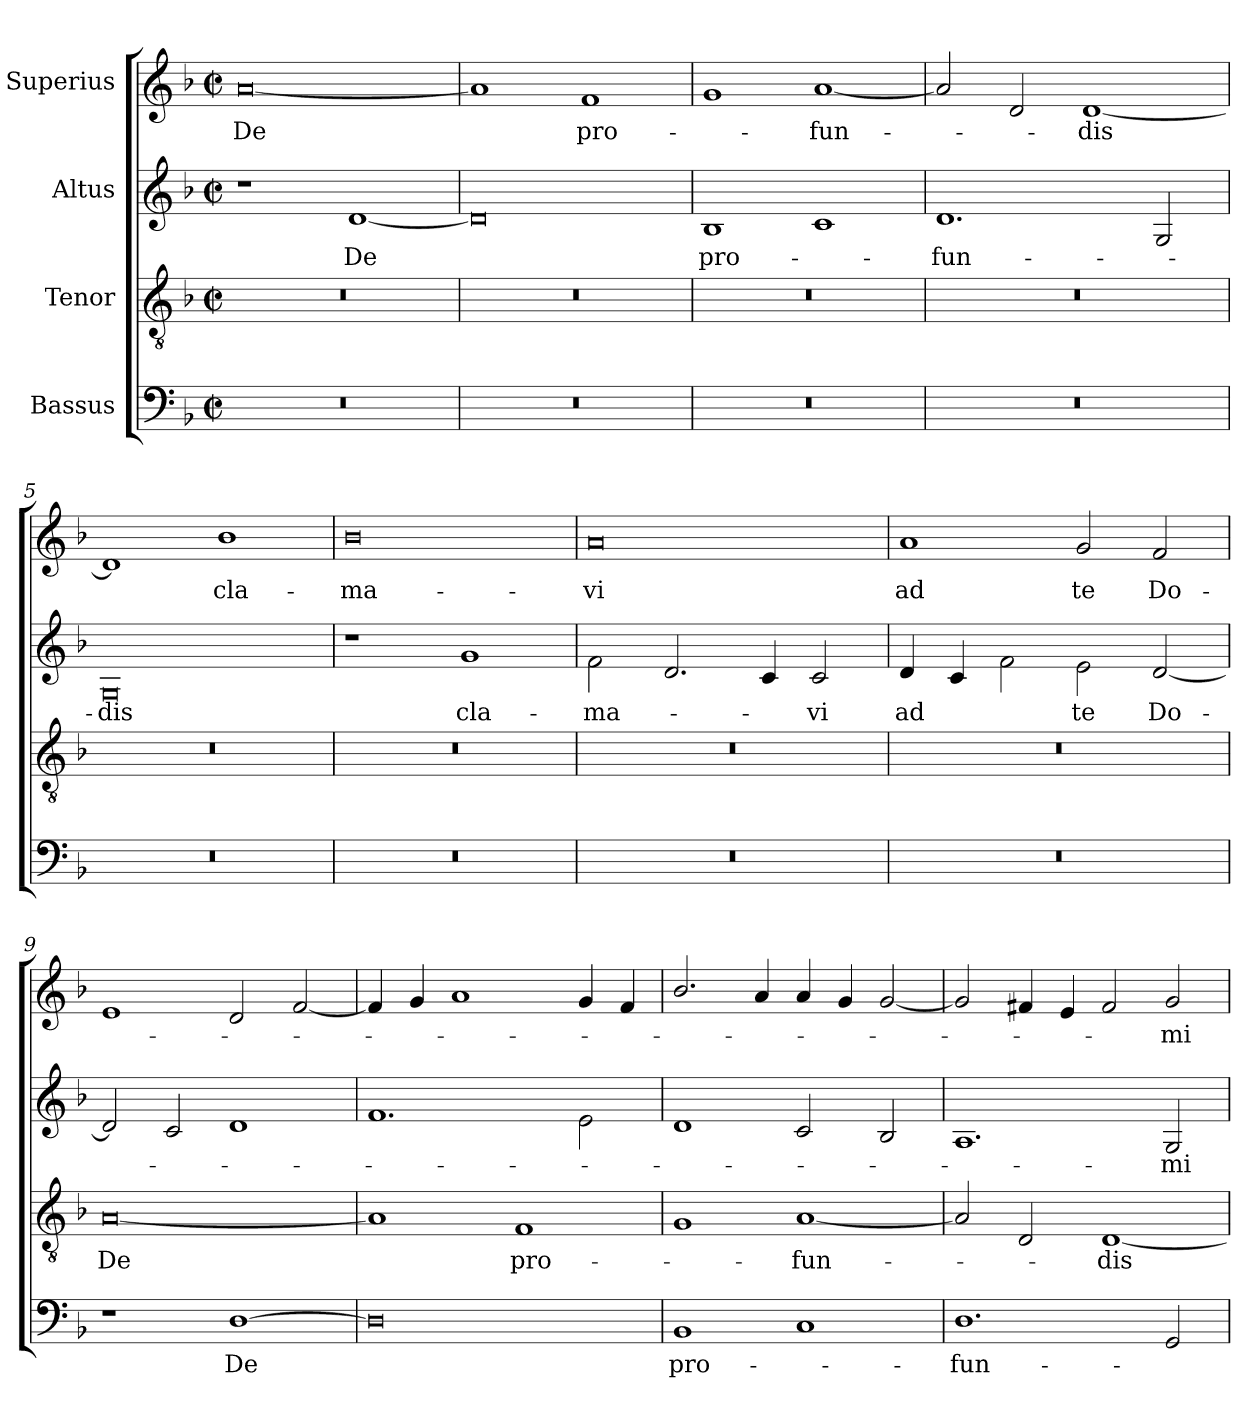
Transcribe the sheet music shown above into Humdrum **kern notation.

**kern	**text	**kern	**text	**kern	**text	**kern	**text
*part4	*part4	*part3	*part3	*part2	*part2	*part1	*part1
*staff4	*staff4	*staff3	*staff3	*staff2	*staff2	*staff1	*staff1
*I"Bassus	*	*I"Tenor	*	*I"Altus	*	*I"Superius	*
*clefF4	*	*clefGv2	*	*clefG2	*	*clefG2	*
*k[b-]	*	*k[b-]	*	*k[b-]	*	*k[b-]	*
*M4/2	*	*M4/2	*	*M4/2	*	*M4/2	*
*met(c|)	*	*met(c|)	*	*met(c|)	*	*met(c|)	*
*MM170	*	*MM170	*	*MM170	*	*MM170	*
=1	=1	=1	=1	=1	=1	=1	=1
!	!	!	!	!	!	!	!LO:LY:b
0r	.	0r	.	1r	.	[0a	De
!	!	!	!	!	!LO:LY:b	!	!
.	.	.	.	[1d	De	.	.
=2	=2	=2	=2	=2	=2	=2	=2
0r	.	0r	.	0d]	.	1a]	.
!	!	!	!	!	!	!	!LO:LY:b
.	.	.	.	.	.	1f	pro-
=3	=3	=3	=3	=3	=3	=3	=3
!	!	!	!	!	!LO:LY:b	!	!
0r	.	0r	.	1B-	-pro-	1g	.
!	!	!	!	!	!	!	!LO:LY:b
.	.	.	.	1c	.	[1a	-fun-
=4	=4	=4	=4	=4	=4	=4	=4
!	!	!	!	!	!LO:LY:b	!	!
0r	.	0r	.	1.d	-fun-	2a/]	.
.	.	.	.	.	.	2d/	.
!	!	!	!	!	!	!	!LO:LY:b
.	.	.	.	.	.	[1d	-dis
.	.	.	.	2G/	.	.	.
=5	=5	=5	=5	=5	=5	=5	=5
!	!	!	!	!	!LO:LY:b	!	!
0r	.	0r	.	0G	-dis	1d]	.
!	!	!	!	!	!	!	!LO:LY:b
.	.	.	.	.	.	1b-	cla-
=6	=6	=6	=6	=6	=6	=6	=6
!	!	!	!	!	!	!	!LO:LY:b
0r	.	0r	.	1r	.	0b-	-ma-
!	!	!	!	!	!LO:LY:b	!	!
.	.	.	.	1g	cla-	.	.
=7	=7	=7	=7	=7	=7	=7	=7
!	!	!	!	!	!LO:LY:b	!	!LO:LY:b
0r	.	0r	.	2f\	-ma-	0a	-vi
.	.	.	.	2.d/	.	.	.
.	.	.	.	4c/	.	.	.
!	!	!	!	!	!LO:LY:b	!	!
.	.	.	.	2c/	-vi	.	.
=8	=8	=8	=8	=8	=8	=8	=8
!	!	!	!	!	!LO:LY:b	!	!LO:LY:b
0r	.	0r	.	4d/	ad	1a	ad
.	.	.	.	4c/	.	.	.
.	.	.	.	2f\	.	.	.
!	!	!	!	!	!LO:LY:b	!	!LO:LY:b
.	.	.	.	2e\	te	2g/	te
!	!	!	!	!	!LO:LY:b	!	!LO:LY:b
.	.	.	.	[2d/	Do-	2f/	Do-
=9	=9	=9	=9	=9	=9	=9	=9
!	!	!	!LO:LY:b	!	!	!	!
1r	.	[0A	De	2d/]	.	1e	.
.	.	.	.	2c/	.	.	.
!	!LO:LY:b	!	!	!	!	!	!
[1D	De	.	.	1d	.	2d/	.
.	.	.	.	.	.	[2f/	.
=10	=10	=10	=10	=10	=10	=10	=10
0D]	.	1A]	.	1.f	.	4f/]	.
.	.	.	.	.	.	4g/	.
.	.	.	.	.	.	1a	.
!	!	!	!LO:LY:b	!	!	!	!
.	.	1F	pro-	.	.	.	.
.	.	.	.	2e\	.	4g/	.
.	.	.	.	.	.	4f/	.
!!LO:LB:g=z
=11	=11	=11	=11	=11	=11	=11	=11
!	!LO:LY:b	!	!	!	!	!	!
1BB-	pro-	1G	.	1d	.	2.b-/	.
.	.	.	.	.	.	4a/	.
!	!	!	!LO:LY:b	!	!	!	!
1C	.	[1A	-fun-	2c/	.	4a/	.
.	.	.	.	.	.	4g/	.
.	.	.	.	2B-/	.	[2g/	.
=12	=12	=12	=12	=12	=12	=12	=12
!	!LO:LY:b	!	!	!	!	!	!
1.D	-fun-	2A/]	.	1.A	.	2g/]	.
.	.	2D/	.	.	.	4f#X/	.
.	.	.	.	.	.	4e/	.
!	!	!	!LO:LY:b	!	!	!	!
.	.	[1D	-dis	.	.	2f#/	.
!	!	!	!	!	!LO:LY:b	!	!LO:LY:b
2GG/	.	.	.	2G/	-mi	2g/	-mi-
=	=	=	=	=	=	=	=
*-	*-	*-	*-	*-	*-	*-	*-
